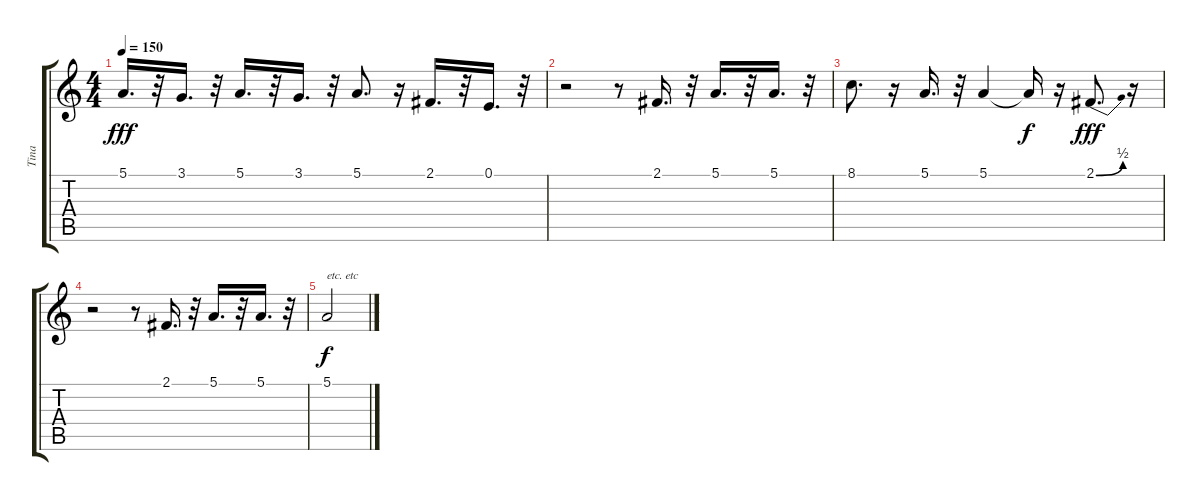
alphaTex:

\track ("Tina" "Tina") {instrument harmonica}
\staff {score tabs}
\tuning (E4 B3 G3 D3 A2 E2) {hide}
\ts (4 4)
\tempo 150
\clef g2
\ks c
5.1.16{d dy fff} r.32 3.1.16{d} r.32 5.1.16{d} r.32 3.1.16{d} r.32 5.1.8{d} r.16 2.1.16{d} r.32 0.1.16{d} r.32 |
r.2 r.8 2.1.16{d} r.32 5.1.16{d} r.32 5.1.16{d} r.32 |
8.1.8{d} r.16 5.1.16{d} r.32 5.1.4 5.1{t}.16{dy f} r.16 2.1{be (bend 0 0 60 2)}.8{d dy fff} r.16 |
r.2 r.8 2.1.16{d} r.32 5.1.16{d} r.32 5.1.16{d} r.32 |
5.1.2{txt "etc. etc" dy f}
